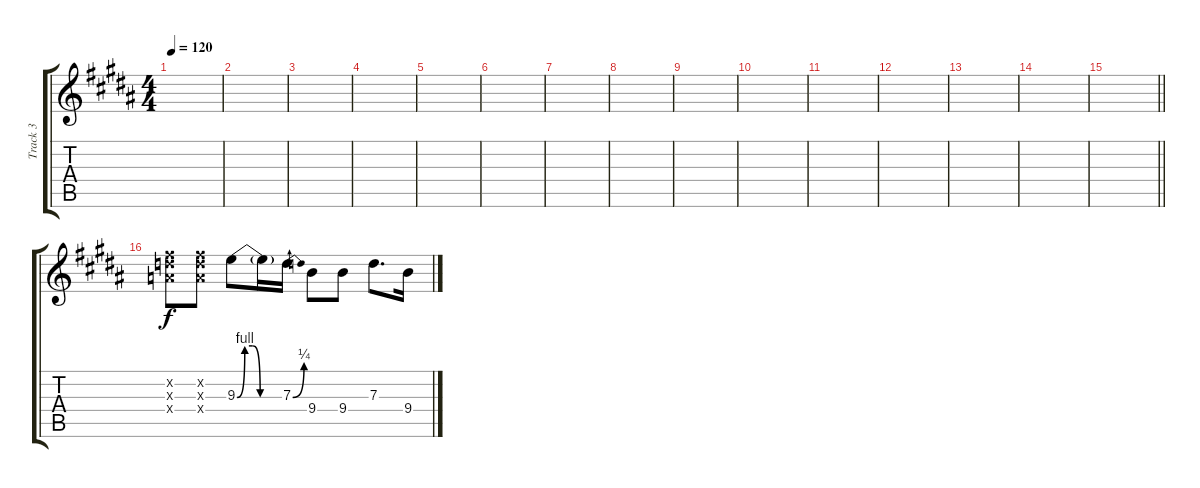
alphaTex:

\track ("Track 3" "Track 3") {instrument electricguitarclean}
\staff {score tabs}
\tuning (E4 B3 G3 D3 A2 E2) {hide}
\ts (4 4)
\tempo 120
\clef g2
\ks b
|
|
|
|
|
|
|
|
|
|
|
|
|
|
\barLineRight lightlight
|
(7.2{x} 7.3{x} 7.4{x}).8{volume 7 instrument distortionguitar} (7.2{x} 7.3{x} 7.4{x}).8 9.3{be (custom 0 0 10 4 20 4 30 0 60 0)}.8 9.3{t}.16 7.3{be (bend 0 0 60 1)}.16 9.4.8 9.4.8 7.3.8{d} 9.4.16
